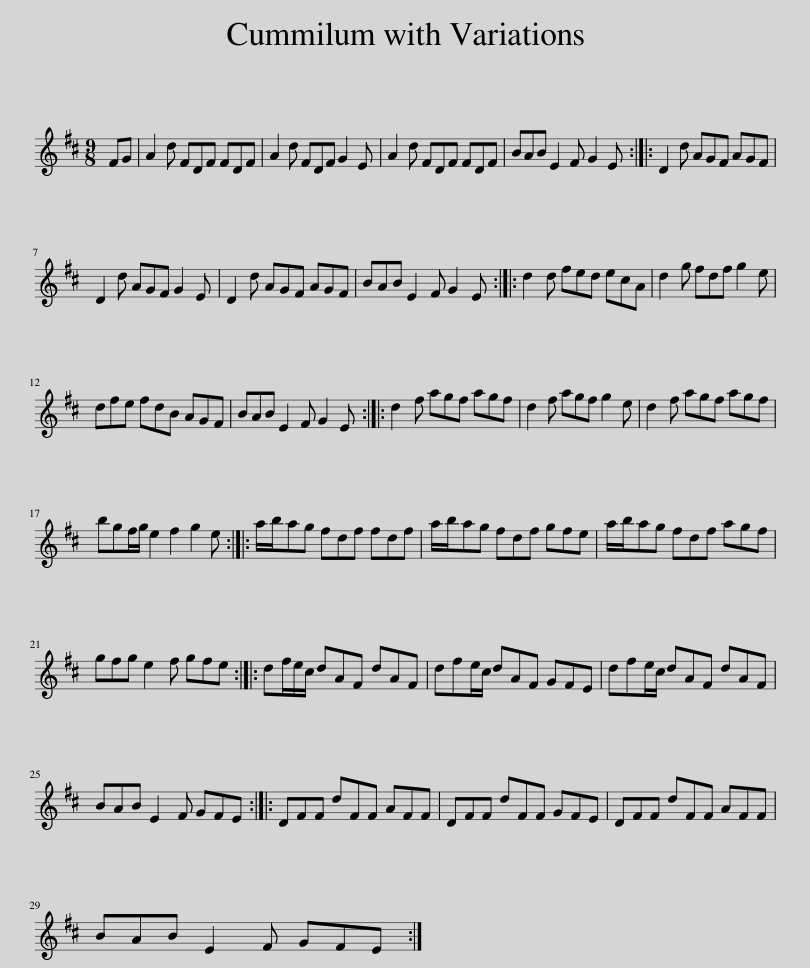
X:1
L:1/8
M:9/8
I:linebreak $
K:D
V:1 treble
V:1
 FG | A2 d FDF FDF | A2 d FDF G2 E | A2 d FDF FDF | BAB E2 F G2 E :: %5
 D2 d AGF AGF |$ D2 d AGF G2 E | D2 d AGF AGF | BAB E2 F G2 E :: d2 d fed ecA | %10
 d2 g fdf g2 e |$ dfe fdB AGF | BAB E2 F G2 E :: d2 f agf agf | d2 f agf g2 e | %15
 d2 f agf agf |$ bgf/g/ e2 f2 g2 e :: a/b/ag fdf fdf | a/b/ag fdf gfe | a/b/ag fdf agf |$ %20
 gfg e2 f gfe :: df/e/c/ dAF dAF | dfe/c/ dAF GFE | dfe/c/ dAF dAF |$ BAB E2 F GFE :: %25
 DFF dFF AFF | DFF dFF GFE | DFF dFF AFF |$ BAB E2 F GFE :| %29
